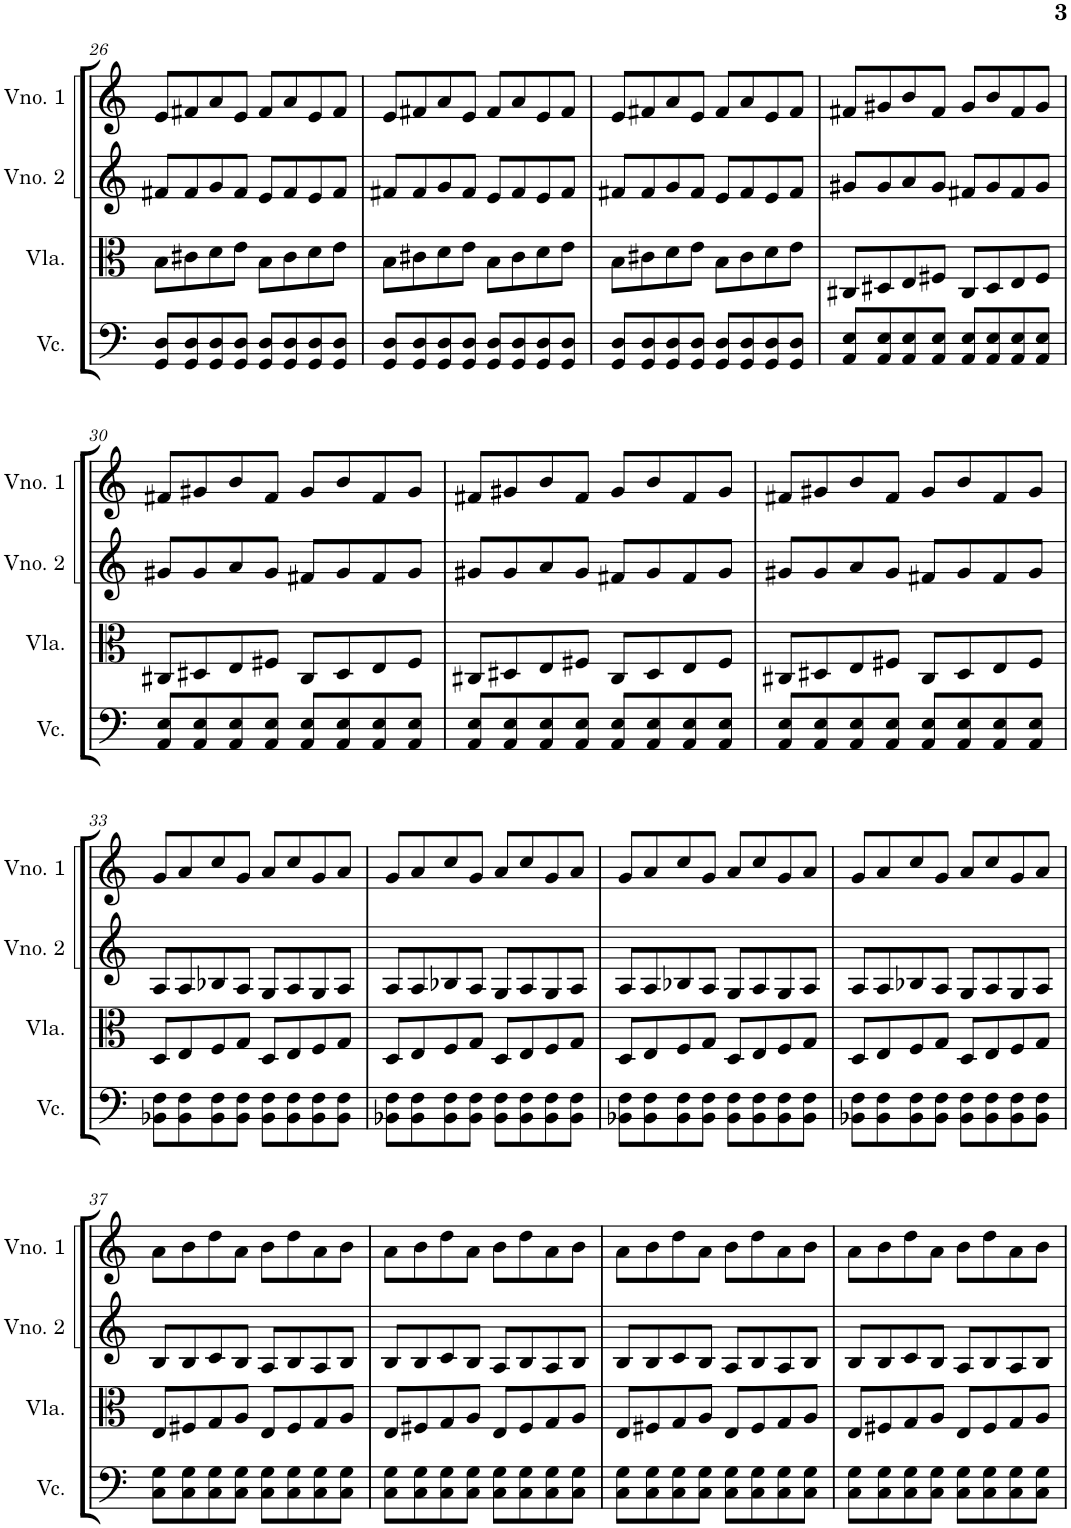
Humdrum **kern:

**kern	**kern	**kern	**kern
*part4	*part3	*part2	*part1
*staff4	*staff3	*staff2	*staff1
*I"Violoncelo	*I"Viola	*I"Violino 2	*I"Violino 1
*I'Vc.	*I'Vla.	*I'Vno. 2	*I'Vno. 1
!!LO:PB:g=z
*clefF4	*clefC3	*clefG2	*clefG2
*k[]	*k[]	*k[]	*k[]
*M4/4	*M4/4	*M4/4	*M4/4
=26	=26	=26	=26
8GG/ 8D/L	8B\L	8f#X/L	8e/L
8GG/ 8D/	8c#X\	8f#/	8f#X/
8GG/ 8D/	8d\	8g/	8a/
8GG/ 8D/J	8e\J	8f#/J	8e/J
8GG/ 8D/L	8B\L	8e/L	8f#/L
8GG/ 8D/	8c#\	8f#/	8a/
8GG/ 8D/	8d\	8e/	8e/
8GG/ 8D/J	8e\J	8f#/J	8f#/J
=27	=27	=27	=27
8GG/ 8D/L	8B\L	8f#X/L	8e/L
8GG/ 8D/	8c#X\	8f#/	8f#X/
8GG/ 8D/	8d\	8g/	8a/
8GG/ 8D/J	8e\J	8f#/J	8e/J
8GG/ 8D/L	8B\L	8e/L	8f#/L
8GG/ 8D/	8c#\	8f#/	8a/
8GG/ 8D/	8d\	8e/	8e/
8GG/ 8D/J	8e\J	8f#/J	8f#/J
=28	=28	=28	=28
8GG/ 8D/L	8B\L	8f#X/L	8e/L
8GG/ 8D/	8c#X\	8f#/	8f#X/
8GG/ 8D/	8d\	8g/	8a/
8GG/ 8D/J	8e\J	8f#/J	8e/J
8GG/ 8D/L	8B\L	8e/L	8f#/L
8GG/ 8D/	8c#\	8f#/	8a/
8GG/ 8D/	8d\	8e/	8e/
8GG/ 8D/J	8e\J	8f#/J	8f#/J
=29	=29	=29	=29
8AA/ 8E/L	8C#X/L	8g#X/L	8f#X/L
8AA/ 8E/	8D#X/	8g#/	8g#X/
8AA/ 8E/	8E/	8a/	8b/
8AA/ 8E/J	8F#X/J	8g#/J	8f#/J
8AA/ 8E/L	8C#/L	8f#X/L	8g#/L
8AA/ 8E/	8D#/	8g#/	8b/
8AA/ 8E/	8E/	8f#/	8f#/
8AA/ 8E/J	8F#/J	8g#/J	8g#/J
!!LO:LB:g=z
=30	=30	=30	=30
8AA/ 8E/L	8C#X/L	8g#X/L	8f#X/L
8AA/ 8E/	8D#X/	8g#/	8g#X/
8AA/ 8E/	8E/	8a/	8b/
8AA/ 8E/J	8F#X/J	8g#/J	8f#/J
8AA/ 8E/L	8C#/L	8f#X/L	8g#/L
8AA/ 8E/	8D#/	8g#/	8b/
8AA/ 8E/	8E/	8f#/	8f#/
8AA/ 8E/J	8F#/J	8g#/J	8g#/J
=31	=31	=31	=31
8AA/ 8E/L	8C#X/L	8g#X/L	8f#X/L
8AA/ 8E/	8D#X/	8g#/	8g#X/
8AA/ 8E/	8E/	8a/	8b/
8AA/ 8E/J	8F#X/J	8g#/J	8f#/J
8AA/ 8E/L	8C#/L	8f#X/L	8g#/L
8AA/ 8E/	8D#/	8g#/	8b/
8AA/ 8E/	8E/	8f#/	8f#/
8AA/ 8E/J	8F#/J	8g#/J	8g#/J
=32	=32	=32	=32
8AA/ 8E/L	8C#X/L	8g#X/L	8f#X/L
8AA/ 8E/	8D#X/	8g#/	8g#X/
8AA/ 8E/	8E/	8a/	8b/
8AA/ 8E/J	8F#X/J	8g#/J	8f#/J
8AA/ 8E/L	8C#/L	8f#X/L	8g#/L
8AA/ 8E/	8D#/	8g#/	8b/
8AA/ 8E/	8E/	8f#/	8f#/
8AA/ 8E/J	8F#/J	8g#/J	8g#/J
!!LO:LB:g=z
=33	=33	=33	=33
8BB-X\ 8F\L	8D/L	8A/L	8g/L
8BB-\ 8F\	8E/	8A/	8a/
8BB-\ 8F\	8F/	8B-X/	8cc/
8BB-\ 8F\J	8G/J	8A/J	8g/J
8BB-\ 8F\L	8D/L	8G/L	8a/L
8BB-\ 8F\	8E/	8A/	8cc/
8BB-\ 8F\	8F/	8G/	8g/
8BB-\ 8F\J	8G/J	8A/J	8a/J
=34	=34	=34	=34
8BB-X\ 8F\L	8D/L	8A/L	8g/L
8BB-\ 8F\	8E/	8A/	8a/
8BB-\ 8F\	8F/	8B-X/	8cc/
8BB-\ 8F\J	8G/J	8A/J	8g/J
8BB-\ 8F\L	8D/L	8G/L	8a/L
8BB-\ 8F\	8E/	8A/	8cc/
8BB-\ 8F\	8F/	8G/	8g/
8BB-\ 8F\J	8G/J	8A/J	8a/J
=35	=35	=35	=35
8BB-X\ 8F\L	8D/L	8A/L	8g/L
8BB-\ 8F\	8E/	8A/	8a/
8BB-\ 8F\	8F/	8B-X/	8cc/
8BB-\ 8F\J	8G/J	8A/J	8g/J
8BB-\ 8F\L	8D/L	8G/L	8a/L
8BB-\ 8F\	8E/	8A/	8cc/
8BB-\ 8F\	8F/	8G/	8g/
8BB-\ 8F\J	8G/J	8A/J	8a/J
=36	=36	=36	=36
8BB-X\ 8F\L	8D/L	8A/L	8g/L
8BB-\ 8F\	8E/	8A/	8a/
8BB-\ 8F\	8F/	8B-X/	8cc/
8BB-\ 8F\J	8G/J	8A/J	8g/J
8BB-\ 8F\L	8D/L	8G/L	8a/L
8BB-\ 8F\	8E/	8A/	8cc/
8BB-\ 8F\	8F/	8G/	8g/
8BB-\ 8F\J	8G/J	8A/J	8a/J
!!LO:LB:g=z
=37	=37	=37	=37
8C\ 8G\L	8E/L	8B/L	8a\L
8C\ 8G\	8F#X/	8B/	8b\
8C\ 8G\	8G/	8c/	8dd\
8C\ 8G\J	8A/J	8B/J	8a\J
8C\ 8G\L	8E/L	8A/L	8b\L
8C\ 8G\	8F#/	8B/	8dd\
8C\ 8G\	8G/	8A/	8a\
8C\ 8G\J	8A/J	8B/J	8b\J
=38	=38	=38	=38
8C\ 8G\L	8E/L	8B/L	8a\L
8C\ 8G\	8F#X/	8B/	8b\
8C\ 8G\	8G/	8c/	8dd\
8C\ 8G\J	8A/J	8B/J	8a\J
8C\ 8G\L	8E/L	8A/L	8b\L
8C\ 8G\	8F#/	8B/	8dd\
8C\ 8G\	8G/	8A/	8a\
8C\ 8G\J	8A/J	8B/J	8b\J
=39	=39	=39	=39
8C\ 8G\L	8E/L	8B/L	8a\L
8C\ 8G\	8F#X/	8B/	8b\
8C\ 8G\	8G/	8c/	8dd\
8C\ 8G\J	8A/J	8B/J	8a\J
8C\ 8G\L	8E/L	8A/L	8b\L
8C\ 8G\	8F#/	8B/	8dd\
8C\ 8G\	8G/	8A/	8a\
8C\ 8G\J	8A/J	8B/J	8b\J
=40	=40	=40	=40
8C\ 8G\L	8E/L	8B/L	8a\L
8C\ 8G\	8F#X/	8B/	8b\
8C\ 8G\	8G/	8c/	8dd\
8C\ 8G\J	8A/J	8B/J	8a\J
8C\ 8G\L	8E/L	8A/L	8b\L
8C\ 8G\	8F#/	8B/	8dd\
8C\ 8G\	8G/	8A/	8a\
8C\ 8G\J	8A/J	8B/J	8b\J
=	=	=	=
*-	*-	*-	*-
